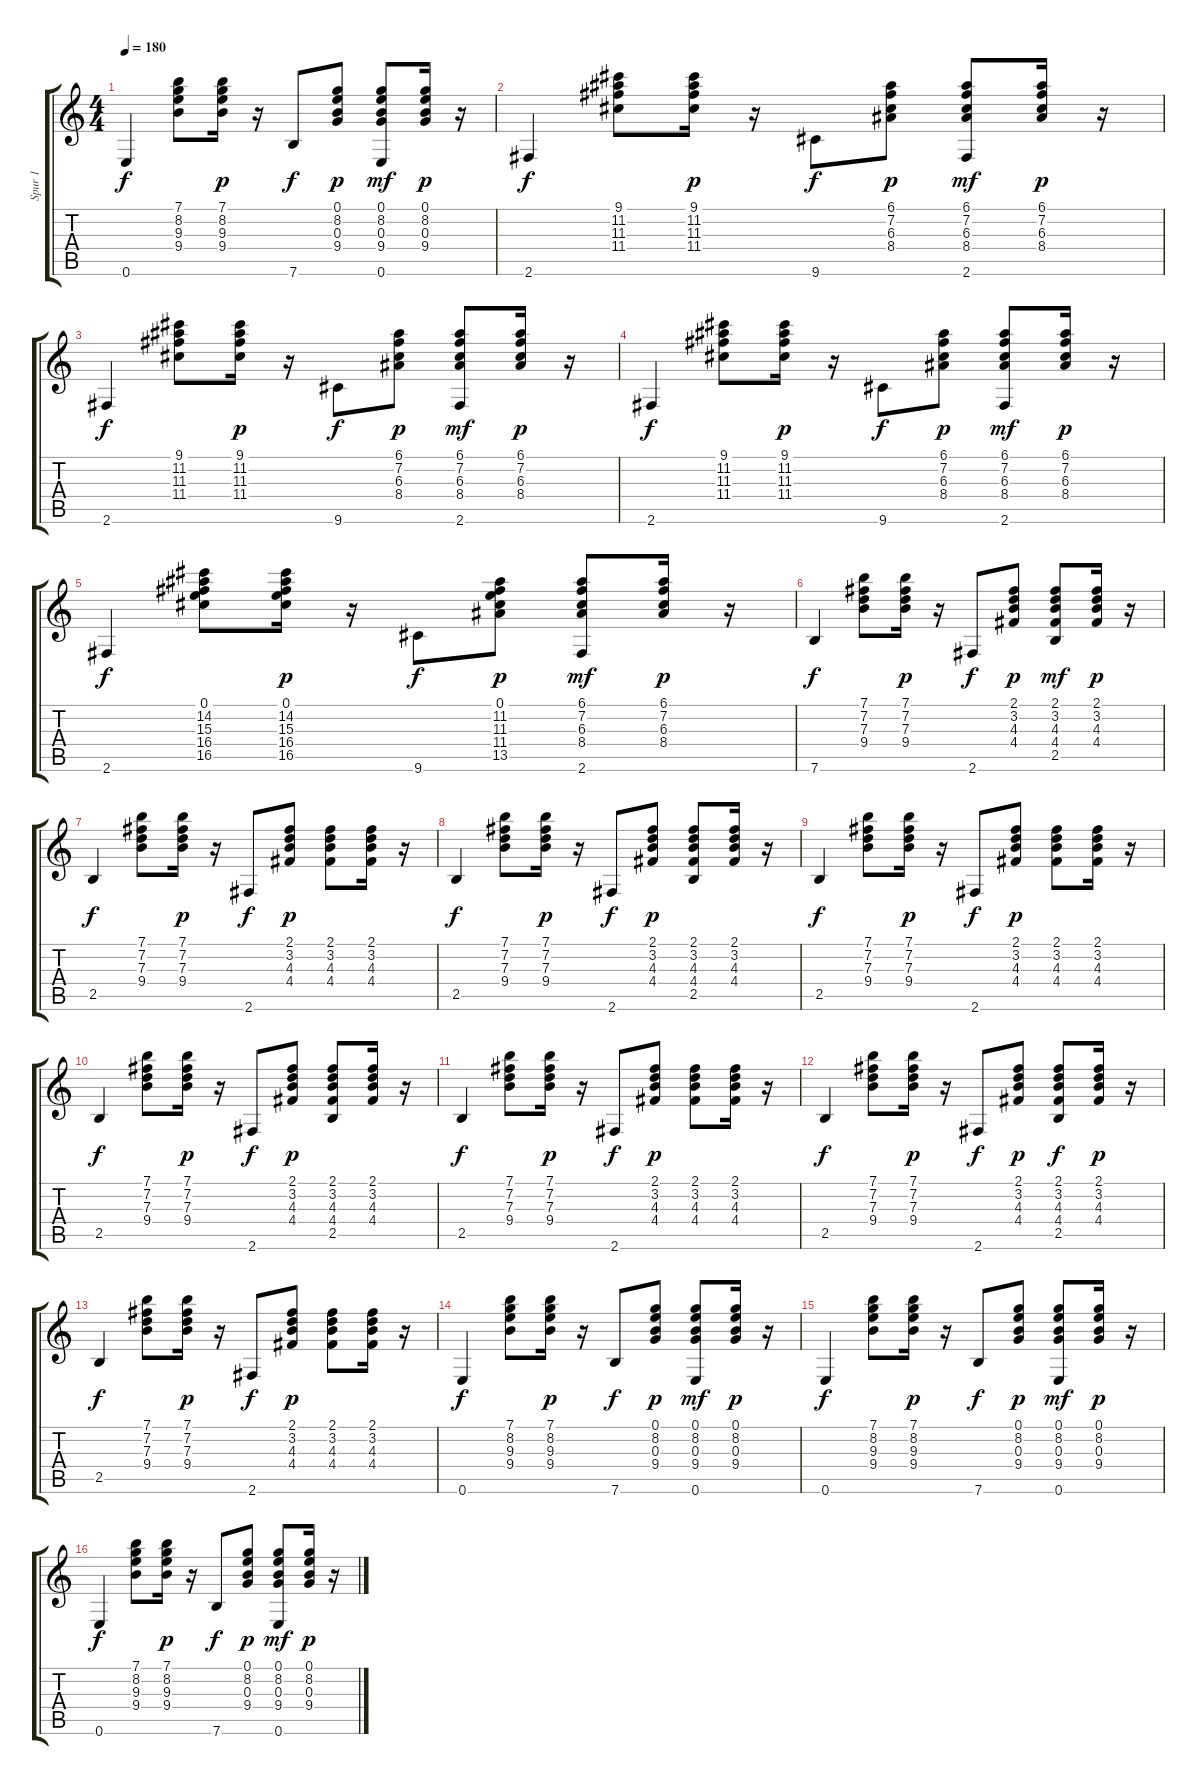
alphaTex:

\track ("Spur 1" "Spur 1") {instrument acousticguitarsteel}
\staff {score tabs}
\tuning (E4 B3 G3 D3 A2 E2) {hide}
\ts (4 4)
\tempo 180
\clef g2
\ks c
0.6.4{dy f} (7.1 8.2 9.3 9.4).8 (7.1 8.2 9.3 9.4).16{dy p} r.16 7.6.8{dy f} (0.1 8.2 0.3 9.4).8{dy p} (0.1 8.2 0.3 9.4 0.6).8{dy mf} (0.1 8.2 0.3 9.4).16{dy p} r.16 |
2.6.4{dy f} (9.1 11.2 11.3 11.4).8 (9.1 11.2 11.3 11.4).16{dy p} r.16 9.6.8{dy f} (6.1 7.2 6.3 8.4).8{dy p} (6.1 7.2 6.3 8.4 2.6).8{dy mf} (6.1 7.2 6.3 8.4).16{dy p} r.16 |
2.6.4{dy f} (9.1 11.2 11.3 11.4).8 (9.1 11.2 11.3 11.4).16{dy p} r.16 9.6.8{dy f} (6.1 7.2 6.3 8.4).8{dy p} (6.1 7.2 6.3 8.4 2.6).8{dy mf} (6.1 7.2 6.3 8.4).16{dy p} r.16 |
2.6.4{dy f} (9.1 11.2 11.3 11.4).8 (9.1 11.2 11.3 11.4).16{dy p} r.16 9.6.8{dy f} (6.1 7.2 6.3 8.4).8{dy p} (6.1 7.2 6.3 8.4 2.6).8{dy mf} (6.1 7.2 6.3 8.4).16{dy p} r.16 |
2.6.4{dy f} (0.1 14.2 15.3 16.4 16.5).8 (0.1 14.2 15.3 16.4 16.5).16{dy p} r.16 9.6.8{dy f} (0.1 11.2 11.3 11.4 13.5).8{dy p} (6.1 7.2 6.3 8.4 2.6).8{dy mf} (6.1 7.2 6.3 8.4).16{dy p} r.16 |
7.6.4{dy f} (7.1 7.2 7.3 9.4).8 (7.1 7.2 7.3 9.4).16{dy p} r.16 2.6.8{dy f} (2.1 3.2 4.3 4.4).8{dy p} (2.1 3.2 4.3 4.4 2.5).8{dy mf} (2.1 3.2 4.3 4.4).16{dy p} r.16 |
2.5.4{dy f} (7.1 7.2 7.3 9.4).8 (7.1 7.2 7.3 9.4).16{dy p} r.16 2.6.8{dy f} (2.1 3.2 4.3 4.4).8{dy p} (2.1 3.2 4.3 4.4).8 (2.1 3.2 4.3 4.4).16 r.16 |
2.5.4{dy f} (7.1 7.2 7.3 9.4).8 (7.1 7.2 7.3 9.4).16{dy p} r.16 2.6.8{dy f} (2.1 3.2 4.3 4.4).8{dy p} (2.1 3.2 4.3 4.4 2.5).8 (2.1 3.2 4.3 4.4).16 r.16 |
2.5.4{dy f} (7.1 7.2 7.3 9.4).8 (7.1 7.2 7.3 9.4).16{dy p} r.16 2.6.8{dy f} (2.1 3.2 4.3 4.4).8{dy p} (2.1 3.2 4.3 4.4).8 (2.1 3.2 4.3 4.4).16 r.16 |
2.5.4{dy f} (7.1 7.2 7.3 9.4).8 (7.1 7.2 7.3 9.4).16{dy p} r.16 2.6.8{dy f} (2.1 3.2 4.3 4.4).8{dy p} (2.1 3.2 4.3 4.4 2.5).8 (2.1 3.2 4.3 4.4).16 r.16 |
2.5.4{dy f} (7.1 7.2 7.3 9.4).8 (7.1 7.2 7.3 9.4).16{dy p} r.16 2.6.8{dy f} (2.1 3.2 4.3 4.4).8{dy p} (2.1 3.2 4.3 4.4).8 (2.1 3.2 4.3 4.4).16 r.16 |
2.5.4{dy f} (7.1 7.2 7.3 9.4).8 (7.1 7.2 7.3 9.4).16{dy p} r.16 2.6.8{dy f} (2.1 3.2 4.3 4.4).8{dy p} (2.1 3.2 4.3 4.4 2.5).8{dy f} (2.1 3.2 4.3 4.4).16{dy p} r.16 |
2.5.4{dy f} (7.1 7.2 7.3 9.4).8 (7.1 7.2 7.3 9.4).16{dy p} r.16 2.6.8{dy f} (2.1 3.2 4.3 4.4).8{dy p} (2.1 3.2 4.3 4.4).8 (2.1 3.2 4.3 4.4).16 r.16 |
0.6.4{dy f} (7.1 8.2 9.3 9.4).8 (7.1 8.2 9.3 9.4).16{dy p} r.16 7.6.8{dy f} (0.1 8.2 0.3 9.4).8{dy p} (0.1 8.2 0.3 9.4 0.6).8{dy mf} (0.1 8.2 0.3 9.4).16{dy p} r.16 |
0.6.4{dy f} (7.1 8.2 9.3 9.4).8 (7.1 8.2 9.3 9.4).16{dy p} r.16 7.6.8{dy f} (0.1 8.2 0.3 9.4).8{dy p} (0.1 8.2 0.3 9.4 0.6).8{dy mf} (0.1 8.2 0.3 9.4).16{dy p} r.16 |
0.6.4{dy f} (7.1 8.2 9.3 9.4).8 (7.1 8.2 9.3 9.4).16{dy p} r.16 7.6.8{dy f} (0.1 8.2 0.3 9.4).8{dy p} (0.1 8.2 0.3 9.4 0.6).8{dy mf} (0.1 8.2 0.3 9.4).16{dy p} r.16
